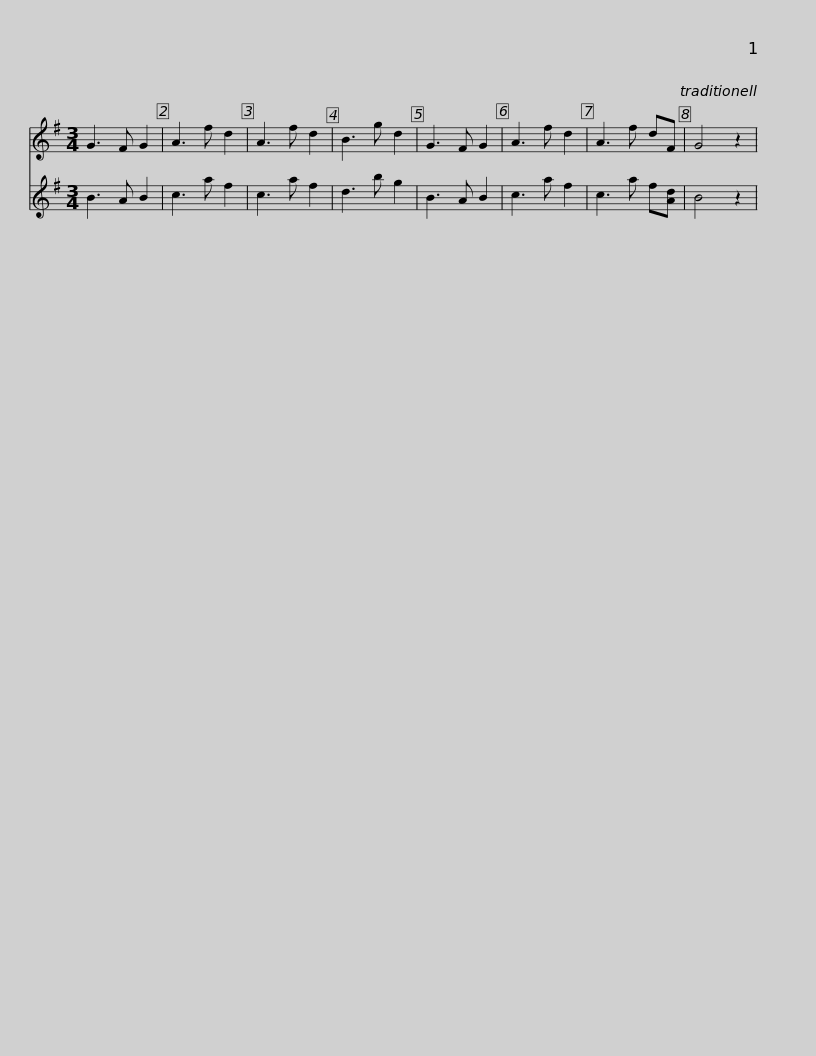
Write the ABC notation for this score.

X:1
%%score 1 2
L:1/8
M:3/4
I:linebreak $
K:G
V:1 treble
V:2 treble
V:1
 G3 F G2 | A3 f d2 | A3 f d2 | B3 g d2 | G3 F G2 | %5
 A3 f d2 | A3 f dF | G4 z2 | %8
V:2
 B3 A B2 | c3 a f2 | c3 a f2 | d3 b g2 | B3 A B2 | %5
 c3 a f2 | c3 a f[Ad] | B4 z2 | %8
